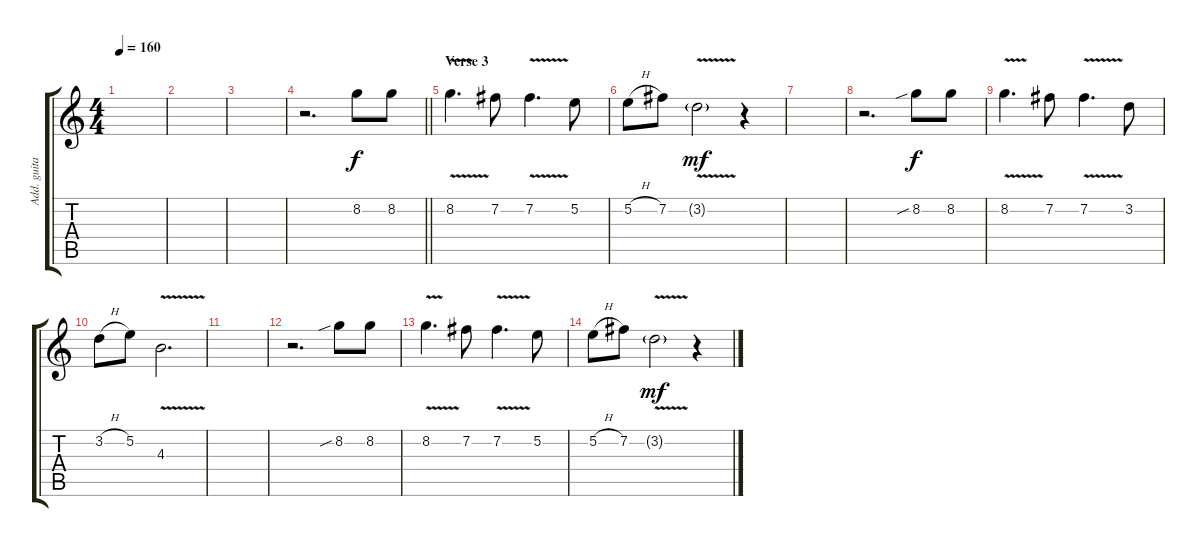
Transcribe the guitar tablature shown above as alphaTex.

\track ("Add. guitar" "Add. guita") {instrument acousticguitarsteel}
\staff {score tabs}
\tuning (E4 B3 G3 D3 A2 D2) {hide}
\ts (4 4)
\tempo 160
\clef g2
\ks c
|
|
|
\barLineRight lightlight
r.2{d} 8.2.8 8.2.8 |
\section ("" "Verse 3")
8.2{v}.4{d} 7.2.8 7.2{v}.4{d} 5.2.8 |
5.2{h}.8 7.2.8 3.2{v g}.2{dy mf} r.4 |
|
r.2{d} 8.2{sib}.8{dy f} 8.2.8 |
8.2{v}.4{d} 7.2.8 7.2{v}.4{d} 3.2.8 |
3.2{h}.8 5.2.8 4.3{v}.2{d} |
|
r.2{d} 8.2{sib}.8 8.2.8 |
8.2{v}.4{d} 7.2.8 7.2{v}.4{d} 5.2.8 |
5.2{h}.8 7.2.8 3.2{v g}.2{dy mf} r.4
